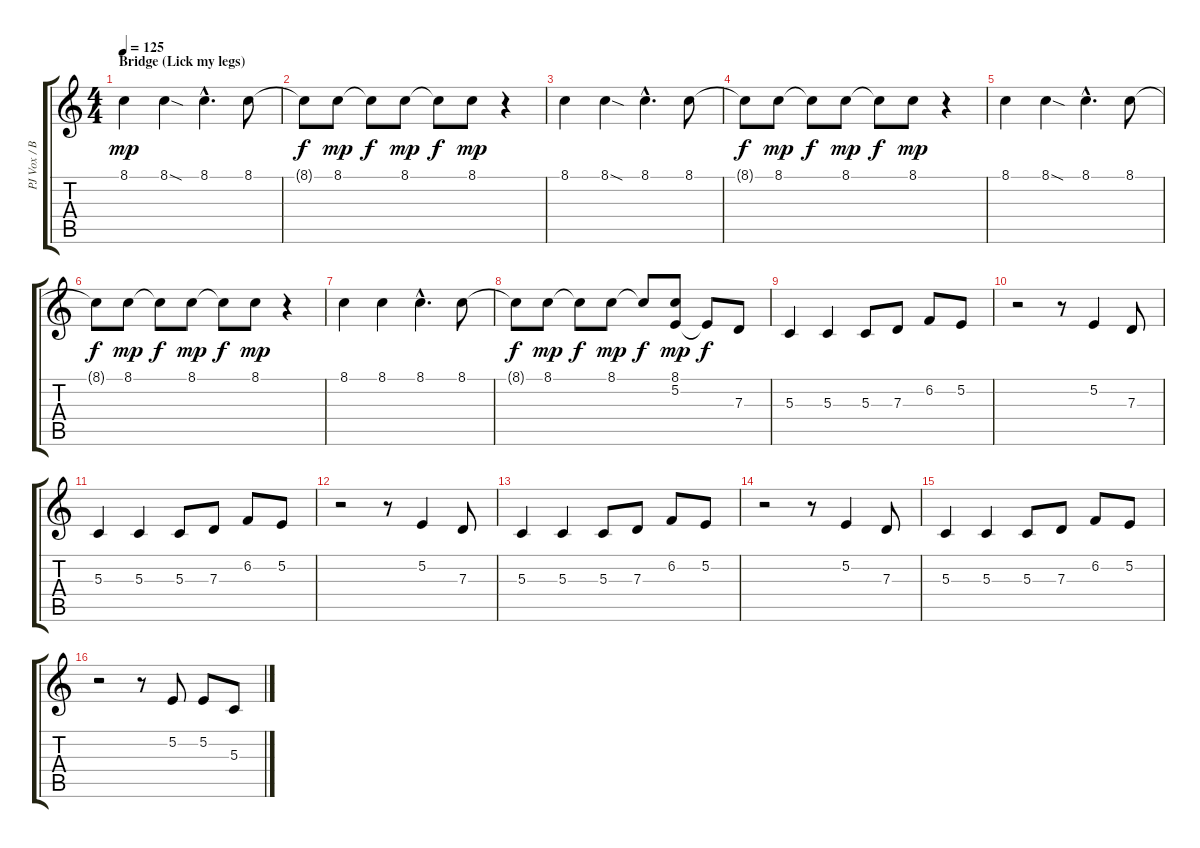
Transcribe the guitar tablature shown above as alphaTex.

\track ("PJ Vox / Bck vox" "PJ Vox / B") {instrument voiceoohs}
\staff {score tabs}
\tuning (E4 B3 G3 D3 A2 E2) {hide}
\ts (4 4)
\section ("" "Bridge (Lick my legs)")
\tempo 125
\clef g2
\ks c
8.1.4{dy mp} 8.1{sod}.4 8.1{hac}.4{d} 8.1.8 |
8.1{t}.8{dy f} 8.1.8{dy mp} 8.1{t}.8{dy f} 8.1.8{dy mp} 8.1{t}.8{dy f} 8.1.8{dy mp} r.4 |
8.1.4 8.1{sod}.4 8.1{hac}.4{d} 8.1.8 |
8.1{t}.8{dy f} 8.1.8{dy mp} 8.1{t}.8{dy f} 8.1.8{dy mp} 8.1{t}.8{dy f} 8.1.8{dy mp} r.4 |
8.1.4 8.1{sod}.4 8.1{hac}.4{d} 8.1.8 |
8.1{t}.8{dy f} 8.1.8{dy mp} 8.1{t}.8{dy f} 8.1.8{dy mp} 8.1{t}.8{dy f} 8.1.8{dy mp} r.4 |
8.1.4 8.1.4 8.1{hac}.4{d} 8.1.8 |
8.1{t}.8{dy f} 8.1.8{dy mp} 8.1{t}.8{dy f} 8.1.8{dy mp} 8.1{t}.8{dy f} (8.1 5.2).8{dy mp} 5.2{t}.8{dy f} 7.3.8 |
5.3.4 5.3.4 5.3.8 7.3.8 6.2.8 5.2.8 |
r.2 r.8 5.2.4 7.3.8 |
5.3.4 5.3.4 5.3.8 7.3.8 6.2.8 5.2.8 |
r.2 r.8 5.2.4 7.3.8 |
5.3.4 5.3.4 5.3.8 7.3.8 6.2.8 5.2.8 |
r.2 r.8 5.2.4 7.3.8 |
5.3.4 5.3.4 5.3.8 7.3.8 6.2.8 5.2.8 |
r.2 r.8 5.2.8 5.2.8 5.3.8
